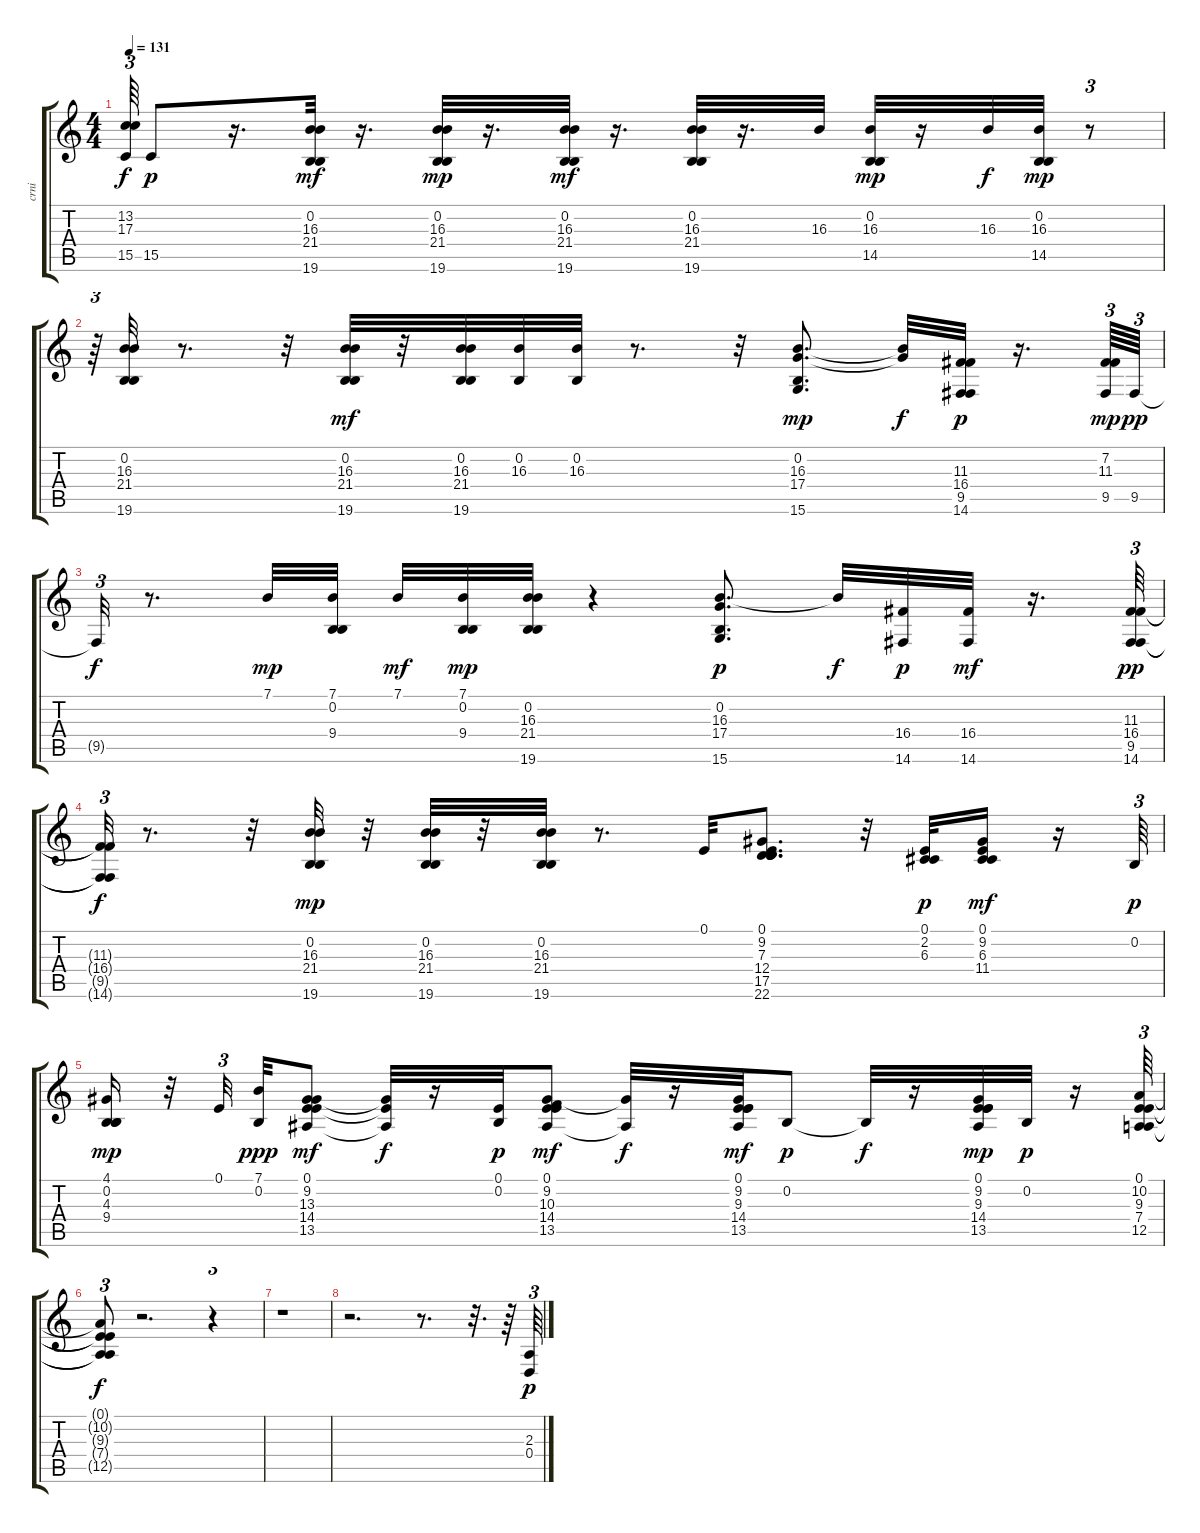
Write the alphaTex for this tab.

\track ("crni" "crni") {instrument frenchhorn}
\staff {score tabs}
\tuning (E4 B3 G3 D3 A2 E2) {hide}
\ts (4 4)
\tempo 131
\clef g2
\ks c
(13.2{t} 17.3{t} 15.5{t}).64{tu (3 2) dy f} 15.5.8{dy p} r.16{d} (0.2 16.3 21.4 19.6).32{dy mf} r.16{d} (0.2 16.3 21.4 19.6).32{dy mp} r.16{d} (0.2 16.3 21.4 19.6).32{dy mf} r.16{d} (0.2 16.3 21.4 19.6).32 r.16{d} 16.3.32 (0.2 16.3 14.5).32{dy mp} r.16 16.3.32{dy f} (0.2 16.3 14.5).32{dy mp} r.8{tu (3 2)} |
r.64{tu (3 2)} (0.2 16.3 21.4 19.6).32 r.8{d} r.32 (0.2 16.3 21.4 19.6).32{dy mf} r.32 (0.2 16.3 21.4 19.6).32 (0.2 16.3).32 (0.2 16.3).32 r.8{d} r.32 (0.2 16.3 17.4 15.6).8{d dy mp} (16.3{t} 17.4{t}).32{dy f} (11.3 16.4 9.5 14.6).32{dy p} r.16{d} (7.2 11.3 9.5).64{tu (3 2) dy mp} 9.5.64{tu (3 2) dy pp} |
9.5{t}.32{tu (3 2) dy f} r.8{d} 7.1.32{dy mp} (7.1 0.2 9.4).32 7.1.32{dy mf} (7.1 0.2 9.4).32{dy mp} (0.2 16.3 21.4 19.6).32 r.4 (0.2 16.3 17.4 15.6).8{d dy p} 16.3{t}.32{dy f} (16.4 14.6).32{dy p} (16.4 14.6).32{dy mf} r.16{d} (11.3 16.4 9.5 14.6).64{tu (3 2) dy pp} |
(11.3{t} 16.4{t} 9.5{t} 14.6{t}).32{tu (3 2) dy f} r.8{d} r.32 (0.2 16.3 21.4 19.6).32{dy mp} r.32 (0.2 16.3 21.4 19.6).32 r.32 (0.2 16.3 21.4 19.6).32 r.8{d} 0.1.32 (0.1 9.2 7.3 12.4 17.5 22.6).8{d} r.32 (0.1 2.2 6.3).32{dy p} (0.1 9.2 6.3 11.4).16{dy mf} r.16 0.2.64{tu (3 2) dy p} |
(4.1 0.2 4.3 9.4).16{dy mp} r.32 0.1.32{tu (3 2)} (7.1 0.2).32{dy ppp} (0.1 9.2 13.3 14.4 13.5).8{dy mf} (13.3{t} 14.4{t} 13.5{t}).32{dy f} r.16 (0.1 0.2).32{dy p} (0.1 9.2 10.3 14.4 13.5).8{dy mf} (9.2{t} 13.5{t}).32{dy f} r.16 (0.1 9.2 9.3 14.4 13.5).32{dy mf} 0.2.8{dy p} 0.2{t}.32{dy f} r.16 (0.1 9.2 9.3 14.4 13.5).32{dy mp} 0.2.32{dy p} r.16 (0.1 10.2 9.3 7.4 12.5).64{tu (3 2)} |
(0.1{t} 10.2{t} 9.3{t} 7.4{t} 12.5{t}).8{tu (3 2) dy f} r.2{d} r.4{tu (3 2)} |
r.1 |
r.2{d} r.8{d} r.32{d} r.64 (2.3 0.4).64{tu (3 2) dy p}
